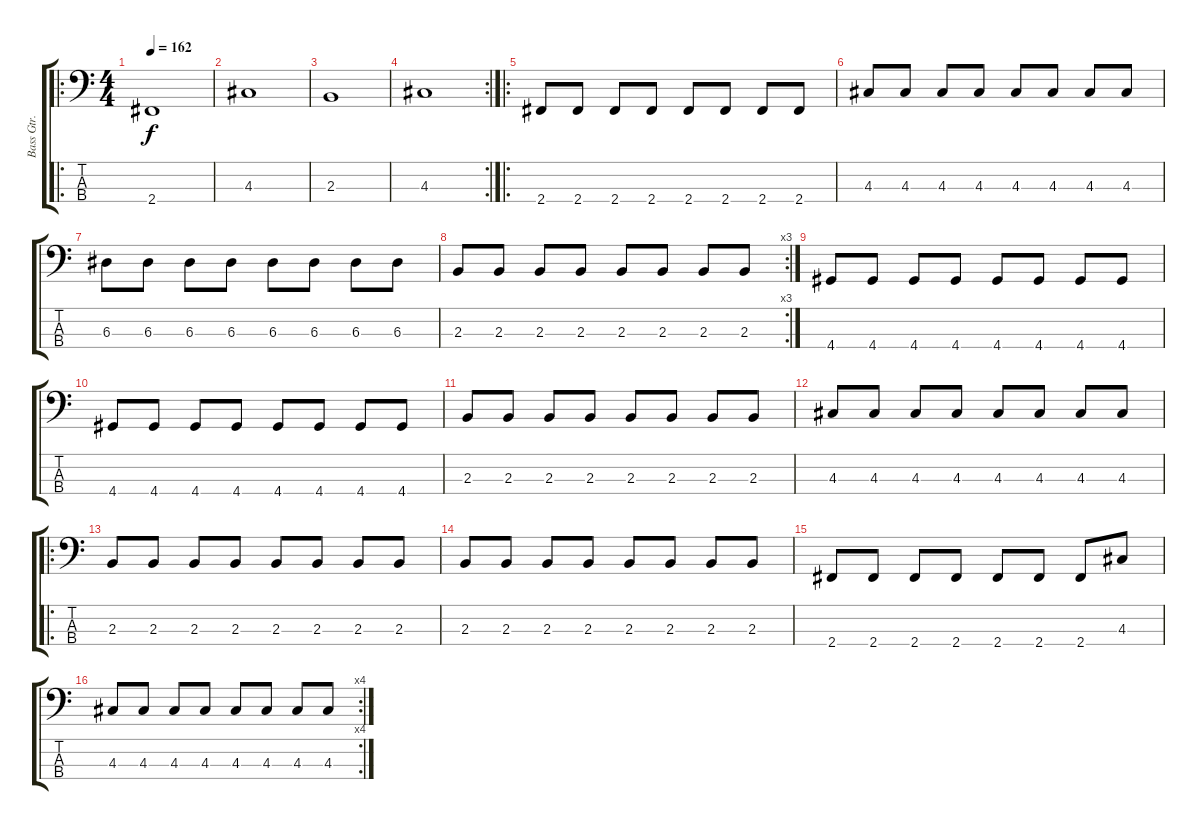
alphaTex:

\track ("Bass Gtr." "Bass Gtr.") {instrument electricbassfinger}
\staff {score tabs}
\tuning (G2 D2 A1 E1) {hide}
\ro
\ts (4 4)
\tempo 162
\clef f4
\ks c
2.4.1{dy f} |
4.3.1 |
2.3.1 |
\rc 2
4.3.1 |
\ro
2.4.8 2.4.8 2.4.8 2.4.8 2.4.8 2.4.8 2.4.8 2.4.8 |
4.3.8 4.3.8 4.3.8 4.3.8 4.3.8 4.3.8 4.3.8 4.3.8 |
6.3.8 6.3.8 6.3.8 6.3.8 6.3.8 6.3.8 6.3.8 6.3.8 |
\rc 3
2.3.8 2.3.8 2.3.8 2.3.8 2.3.8 2.3.8 2.3.8 2.3.8 |
4.4.8 4.4.8 4.4.8 4.4.8 4.4.8 4.4.8 4.4.8 4.4.8 |
4.4.8 4.4.8 4.4.8 4.4.8 4.4.8 4.4.8 4.4.8 4.4.8 |
2.3.8 2.3.8 2.3.8 2.3.8 2.3.8 2.3.8 2.3.8 2.3.8 |
4.3.8 4.3.8 4.3.8 4.3.8 4.3.8 4.3.8 4.3.8 4.3.8 |
\ro
2.3.8 2.3.8 2.3.8 2.3.8 2.3.8 2.3.8 2.3.8 2.3.8 |
2.3.8 2.3.8 2.3.8 2.3.8 2.3.8 2.3.8 2.3.8 2.3.8 |
2.4.8 2.4.8 2.4.8 2.4.8 2.4.8 2.4.8 2.4.8 4.3.8 |
\rc 4
4.3.8 4.3.8 4.3.8 4.3.8 4.3.8 4.3.8 4.3.8 4.3.8
